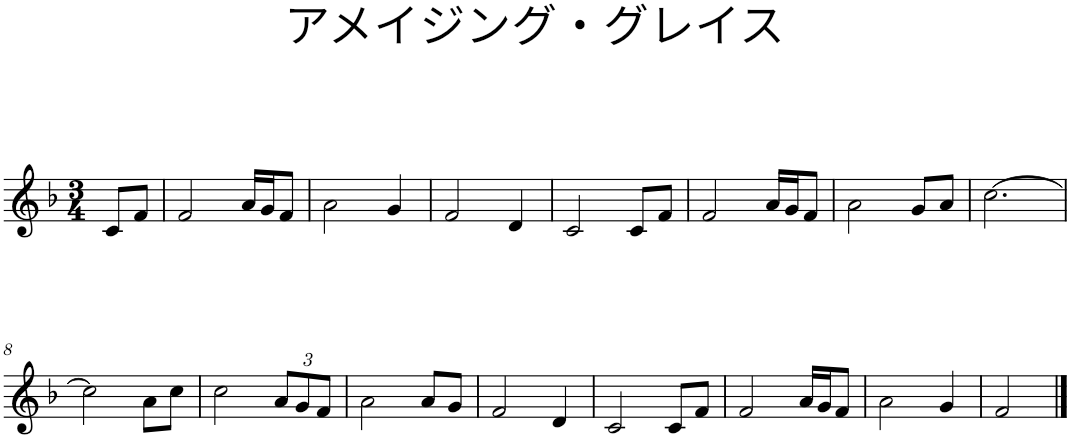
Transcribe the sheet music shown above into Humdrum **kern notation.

**kern
*part1
*staff1
*I"Piano
*I'Pno.
*clefG2
*k[b-]
*M3/4
=
8c/L
8f/J
=1
2f/
16a/LL
16g/J
8f/J
=2
2a\
4g/
=3
2f/
4d/
=4
2c/
8c/L
8f/J
=5
2f/
16a/LL
16g/J
8f/J
=6
2a\
8g/L
8a/J
=7
[2.cc\
!!LO:LB:g=z
=8
2cc\]
8a\L
8cc\J
=9
2cc\
*Xbrackettup
12a/L
12g/
12f/J
=10
2a\
8a/L
8g/J
=11
2f/
4d/
=12
2c/
8c/L
8f/J
=13
2f/
16a/LL
16g/J
8f/J
=14
2a\
4g/
=15
2f/
==
*-
